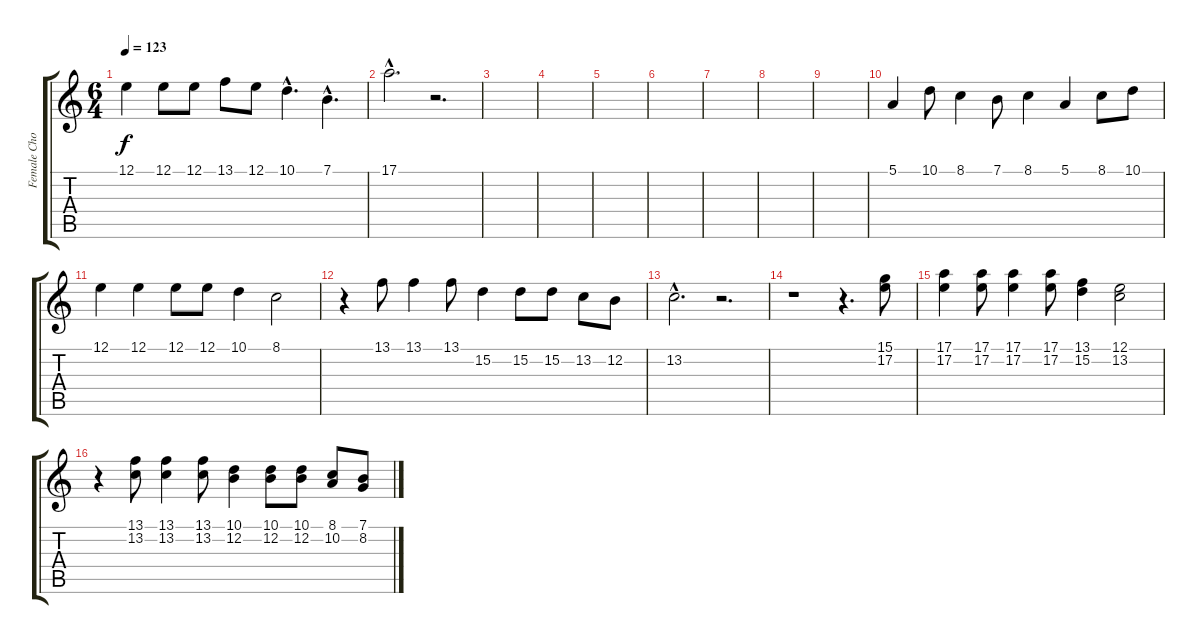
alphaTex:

\track ("Female Choir" "Female Cho") {instrument choiraahs}
\staff {score tabs}
\tuning (E4 B3 G3 D3 A2 E2) {hide}
\ts (6 4)
\tempo 123
\clef g2
\ks c
12.1.4{dy f} 12.1.8 12.1.8 13.1.8 12.1.8 10.1{hac}.4{d} 7.1{hac}.4{d} |
17.1{hac}.2{d} r.2{d} |
|
|
|
|
|
|
|
5.1.4 10.1.8 8.1.4 7.1.8 8.1.4 5.1.4 8.1.8 10.1.8 |
12.1.4 12.1.4 12.1.8 12.1.8 10.1.4 8.1.2 |
r.4 13.1.8 13.1.4 13.1.8 15.2.4 15.2.8 15.2.8 13.2.8 12.2.8 |
13.2{hac}.2{d} r.2{d} |
r.1 r.4{d} (15.1 17.2).8 |
(17.1 17.2).4 (17.1 17.2).8 (17.1 17.2).4 (17.1 17.2).8 (13.1 15.2).4 (12.1 13.2).2 |
r.4 (13.1 13.2).8 (13.1 13.2).4 (13.1 13.2).8 (10.1 12.2).4 (10.1 12.2).8 (10.1 12.2).8 (8.1 10.2).8 (7.1 8.2).8
